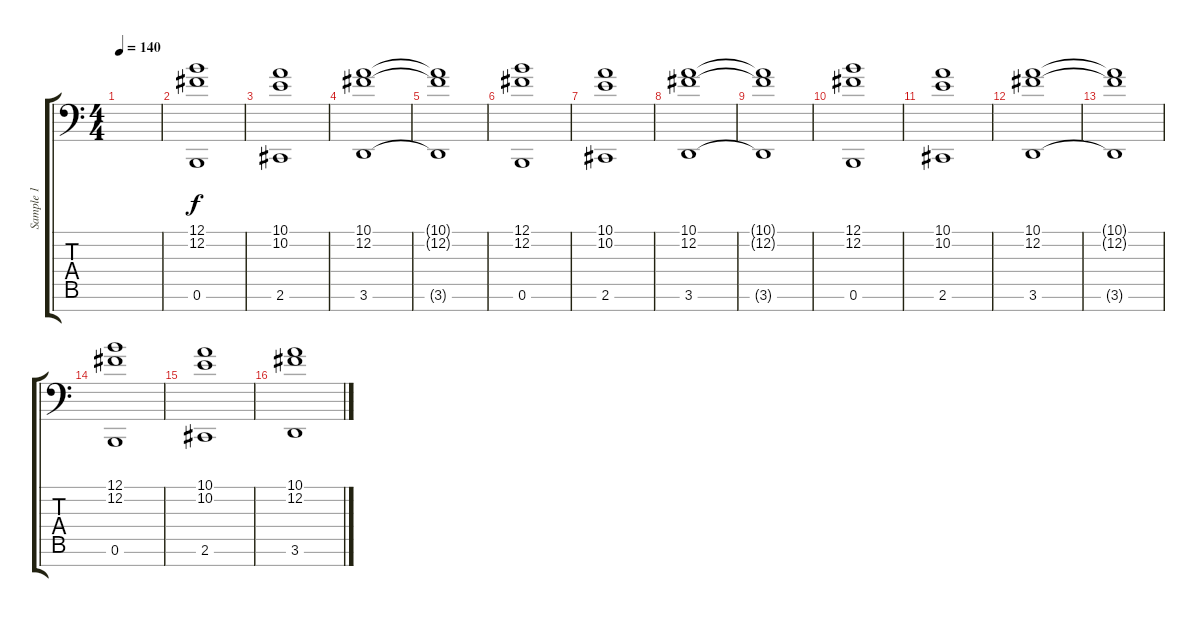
\track ("Sample 1" "Sample 1") {instrument stringensemble2}
\staff {score tabs}
\tuning (B3 Gb3 D3 A2 E2 B1 Gb1) {hide}
\ts (4 4)
\tempo 140
\clef f4
\ks c
|
(12.1 12.2 0.6).1 |
(10.1 10.2 2.6).1 |
(10.1 12.2 3.6).1 |
(10.1{t} 12.2{t} 3.6{t}).1 |
(12.1 12.2 0.6).1 |
(10.1 10.2 2.6).1 |
(10.1 12.2 3.6).1 |
(10.1{t} 12.2{t} 3.6{t}).1 |
(12.1 12.2 0.6).1 |
(10.1 10.2 2.6).1 |
(10.1 12.2 3.6).1 |
(10.1{t} 12.2{t} 3.6{t}).1 |
(12.1 12.2 0.6).1 |
(10.1 10.2 2.6).1 |
(10.1 12.2 3.6).1
